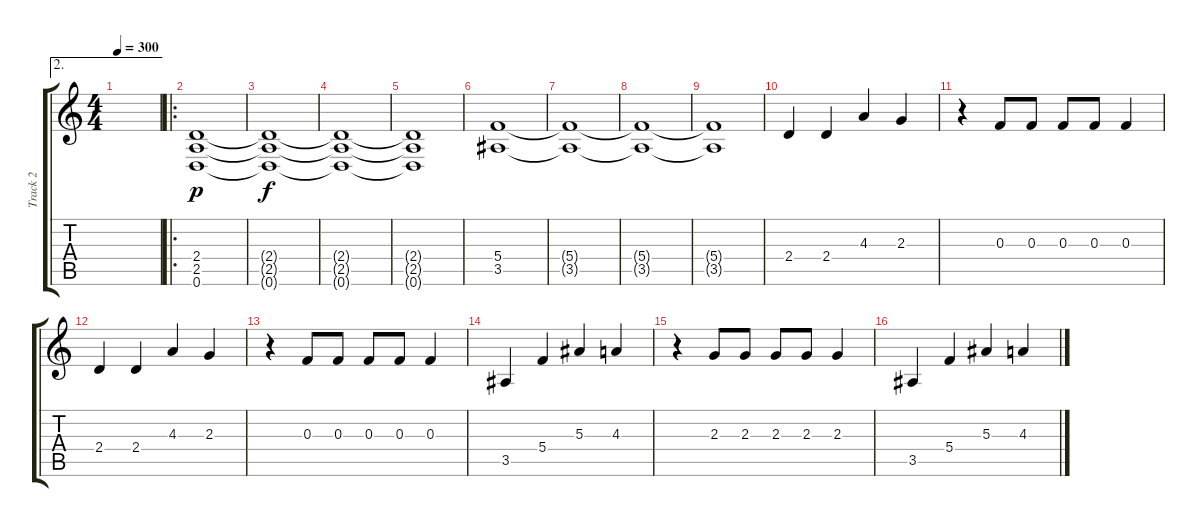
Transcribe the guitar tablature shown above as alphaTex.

\track ("Track 2" "Track 2") {instrument distortionguitar}
\staff {score tabs}
\tuning (D4 A3 F3 C3 G2 D2) {hide}
\ae 2
\ts (4 4)
\tempo 300
\clef g2
\ks c
|
\ro
(2.4 2.5 0.6).1{dy p} |
(2.4{t} 2.5{t} 0.6{t}).1{dy f} |
(2.4{t} 2.5{t} 0.6{t}).1 |
(2.4{t} 2.5{t} 0.6{t}).1 |
(5.4 3.5).1 |
(5.4{t} 3.5{t}).1 |
(5.4{t} 3.5{t}).1 |
(5.4{t} 3.5{t}).1 |
2.4.4 2.4.4 4.3.4 2.3.4 |
r.4 0.3.8 0.3.8 0.3.8 0.3.8 0.3.4 |
2.4.4 2.4.4 4.3.4 2.3.4 |
r.4 0.3.8 0.3.8 0.3.8 0.3.8 0.3.4 |
3.5.4 5.4.4 5.3.4 4.3.4 |
r.4 2.3.8 2.3.8 2.3.8 2.3.8 2.3.4 |
3.5.4 5.4.4 5.3.4 4.3.4
